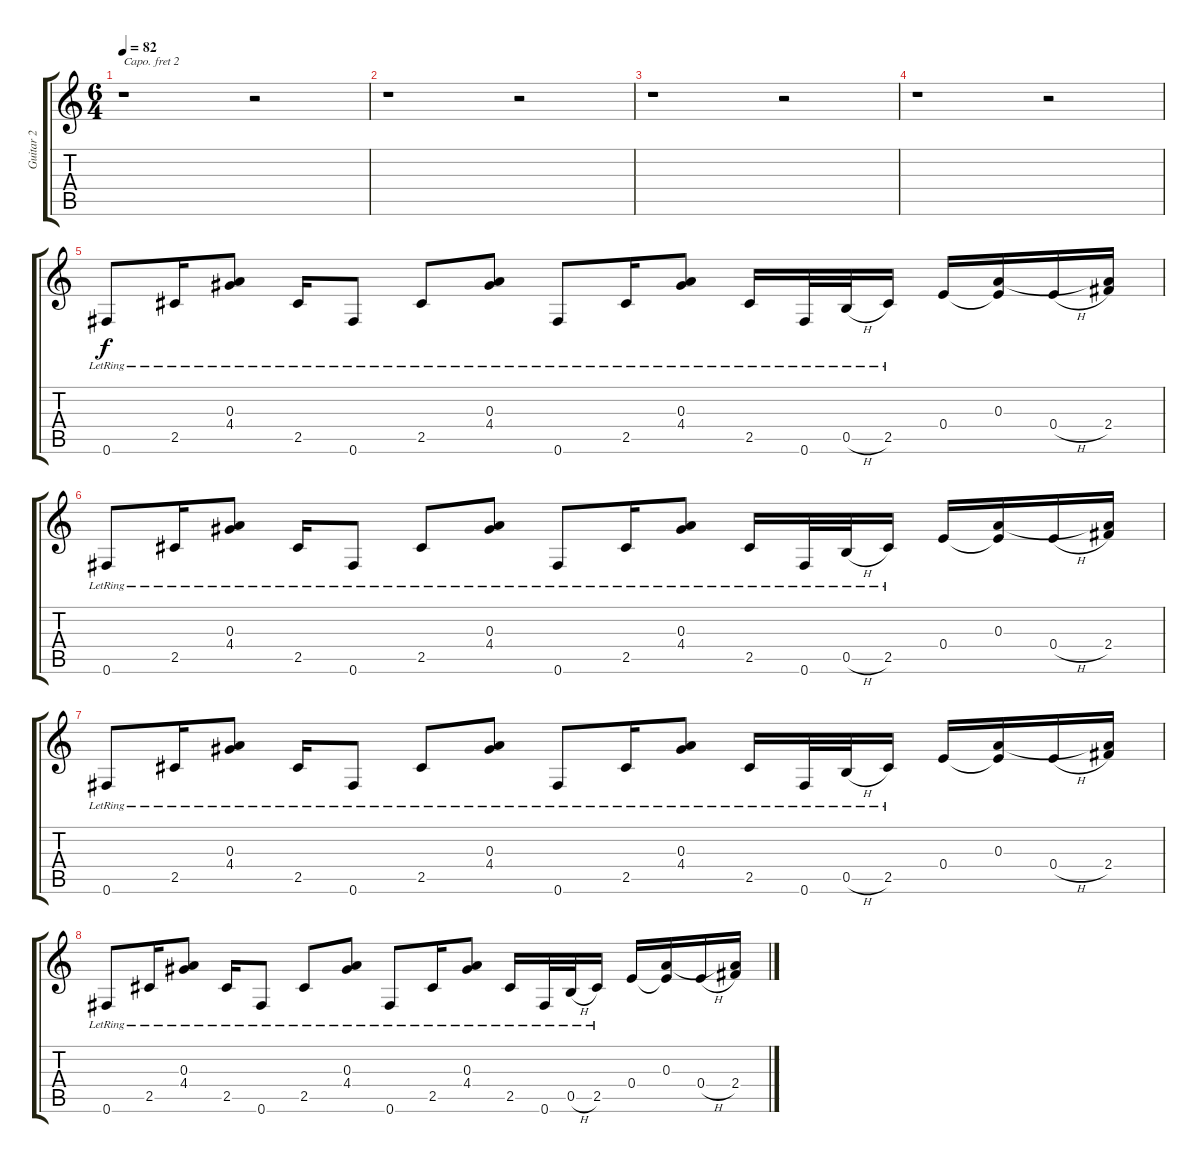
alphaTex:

\track ("Guitar 2" "Guitar 2") {instrument electricguitarclean}
\staff {score tabs}
\capo 2
\tuning (E4 B3 G3 D3 A2 E2) {hide}
\ts (6 4)
\tempo 82
\clef g2
\ks c
r.1{dy f} r.2 |
r.1 r.2 |
r.1 r.2 |
r.1 r.2 |
0.6{lr}.8 2.5{lr}.16 (0.3{lr} 4.4{lr}).8 2.5{lr}.16 0.6{lr}.8 2.5{lr}.8 (0.3{lr} 4.4{lr}).8 0.6{lr}.8 2.5{lr}.16 (0.3{lr} 4.4{lr}).8 2.5{lr}.16 0.6{lr}.32 0.5{h lr}.32 2.5{lr}.16 0.4.16 (0.3 0.4{t}).16 0.4{h}.16 (0.3{t} 2.4).16 |
0.6{lr}.8 2.5{lr}.16 (0.3{lr} 4.4{lr}).8 2.5{lr}.16 0.6{lr}.8 2.5{lr}.8 (0.3{lr} 4.4{lr}).8 0.6{lr}.8 2.5{lr}.16 (0.3{lr} 4.4{lr}).8 2.5{lr}.16 0.6{lr}.32 0.5{h lr}.32 2.5{lr}.16 0.4.16 (0.3 0.4{t}).16 0.4{h}.16 (0.3{t} 2.4).16 |
0.6{lr}.8 2.5{lr}.16 (0.3{lr} 4.4{lr}).8 2.5{lr}.16 0.6{lr}.8 2.5{lr}.8 (0.3{lr} 4.4{lr}).8 0.6{lr}.8 2.5{lr}.16 (0.3{lr} 4.4{lr}).8 2.5{lr}.16 0.6{lr}.32 0.5{h lr}.32 2.5{lr}.16 0.4.16 (0.3 0.4{t}).16 0.4{h}.16 (0.3{t} 2.4).16 |
0.6{lr}.8 2.5{lr}.16 (0.3{lr} 4.4{lr}).8 2.5{lr}.16 0.6{lr}.8 2.5{lr}.8 (0.3{lr} 4.4{lr}).8 0.6{lr}.8 2.5{lr}.16 (0.3{lr} 4.4{lr}).8 2.5{lr}.16 0.6{lr}.32 0.5{h lr}.32 2.5{lr}.16 0.4.16 (0.3 0.4{t}).16 0.4{h}.16 (0.3{t} 2.4).16
